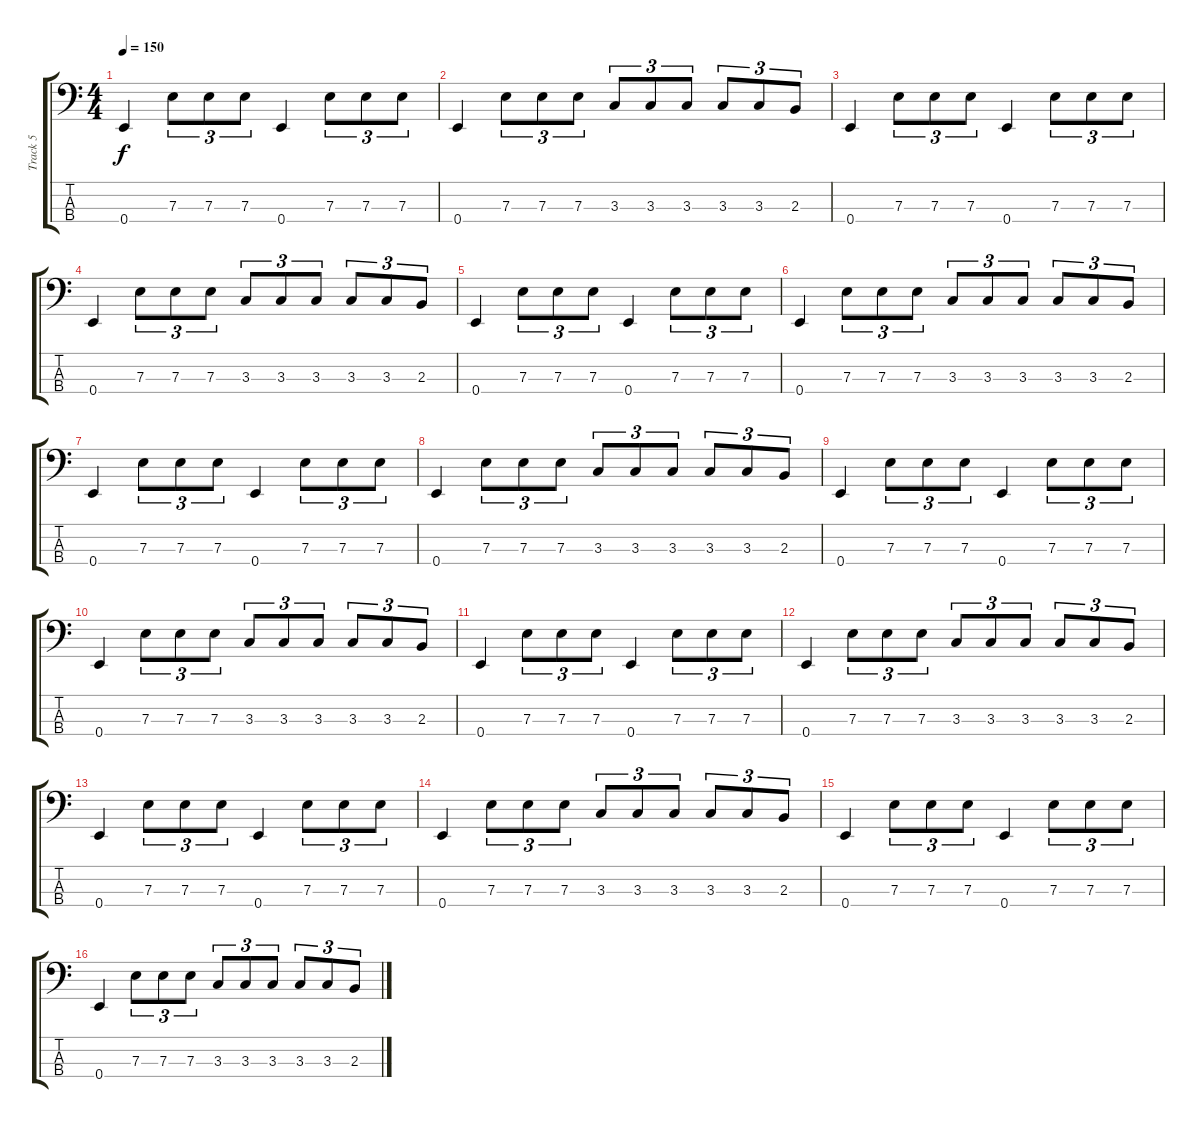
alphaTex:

\track ("Track 5" "Track 5") {instrument electricbasspick}
\staff {score tabs}
\tuning (G2 D2 A1 E1) {hide}
\ts (4 4)
\tempo 150
\clef f4
\ks c
0.4.4{dy f} 7.3.8{tu (3 2)} 7.3.8{tu (3 2)} 7.3.8{tu (3 2)} 0.4.4 7.3.8{tu (3 2)} 7.3.8{tu (3 2)} 7.3.8{tu (3 2)} |
0.4.4 7.3.8{tu (3 2)} 7.3.8{tu (3 2)} 7.3.8{tu (3 2)} 3.3.8{tu (3 2)} 3.3.8{tu (3 2)} 3.3.8{tu (3 2)} 3.3.8{tu (3 2)} 3.3.8{tu (3 2)} 2.3.8{tu (3 2)} |
0.4.4 7.3.8{tu (3 2)} 7.3.8{tu (3 2)} 7.3.8{tu (3 2)} 0.4.4 7.3.8{tu (3 2)} 7.3.8{tu (3 2)} 7.3.8{tu (3 2)} |
0.4.4 7.3.8{tu (3 2)} 7.3.8{tu (3 2)} 7.3.8{tu (3 2)} 3.3.8{tu (3 2)} 3.3.8{tu (3 2)} 3.3.8{tu (3 2)} 3.3.8{tu (3 2)} 3.3.8{tu (3 2)} 2.3.8{tu (3 2)} |
0.4.4 7.3.8{tu (3 2)} 7.3.8{tu (3 2)} 7.3.8{tu (3 2)} 0.4.4 7.3.8{tu (3 2)} 7.3.8{tu (3 2)} 7.3.8{tu (3 2)} |
0.4.4 7.3.8{tu (3 2)} 7.3.8{tu (3 2)} 7.3.8{tu (3 2)} 3.3.8{tu (3 2)} 3.3.8{tu (3 2)} 3.3.8{tu (3 2)} 3.3.8{tu (3 2)} 3.3.8{tu (3 2)} 2.3.8{tu (3 2)} |
0.4.4 7.3.8{tu (3 2)} 7.3.8{tu (3 2)} 7.3.8{tu (3 2)} 0.4.4 7.3.8{tu (3 2)} 7.3.8{tu (3 2)} 7.3.8{tu (3 2)} |
0.4.4 7.3.8{tu (3 2)} 7.3.8{tu (3 2)} 7.3.8{tu (3 2)} 3.3.8{tu (3 2)} 3.3.8{tu (3 2)} 3.3.8{tu (3 2)} 3.3.8{tu (3 2)} 3.3.8{tu (3 2)} 2.3.8{tu (3 2)} |
0.4.4 7.3.8{tu (3 2)} 7.3.8{tu (3 2)} 7.3.8{tu (3 2)} 0.4.4 7.3.8{tu (3 2)} 7.3.8{tu (3 2)} 7.3.8{tu (3 2)} |
0.4.4 7.3.8{tu (3 2)} 7.3.8{tu (3 2)} 7.3.8{tu (3 2)} 3.3.8{tu (3 2)} 3.3.8{tu (3 2)} 3.3.8{tu (3 2)} 3.3.8{tu (3 2)} 3.3.8{tu (3 2)} 2.3.8{tu (3 2)} |
0.4.4 7.3.8{tu (3 2)} 7.3.8{tu (3 2)} 7.3.8{tu (3 2)} 0.4.4 7.3.8{tu (3 2)} 7.3.8{tu (3 2)} 7.3.8{tu (3 2)} |
0.4.4 7.3.8{tu (3 2)} 7.3.8{tu (3 2)} 7.3.8{tu (3 2)} 3.3.8{tu (3 2)} 3.3.8{tu (3 2)} 3.3.8{tu (3 2)} 3.3.8{tu (3 2)} 3.3.8{tu (3 2)} 2.3.8{tu (3 2)} |
0.4.4 7.3.8{tu (3 2)} 7.3.8{tu (3 2)} 7.3.8{tu (3 2)} 0.4.4 7.3.8{tu (3 2)} 7.3.8{tu (3 2)} 7.3.8{tu (3 2)} |
0.4.4 7.3.8{tu (3 2)} 7.3.8{tu (3 2)} 7.3.8{tu (3 2)} 3.3.8{tu (3 2)} 3.3.8{tu (3 2)} 3.3.8{tu (3 2)} 3.3.8{tu (3 2)} 3.3.8{tu (3 2)} 2.3.8{tu (3 2)} |
0.4.4 7.3.8{tu (3 2)} 7.3.8{tu (3 2)} 7.3.8{tu (3 2)} 0.4.4 7.3.8{tu (3 2)} 7.3.8{tu (3 2)} 7.3.8{tu (3 2)} |
0.4.4 7.3.8{tu (3 2)} 7.3.8{tu (3 2)} 7.3.8{tu (3 2)} 3.3.8{tu (3 2)} 3.3.8{tu (3 2)} 3.3.8{tu (3 2)} 3.3.8{tu (3 2)} 3.3.8{tu (3 2)} 2.3.8{tu (3 2)}
